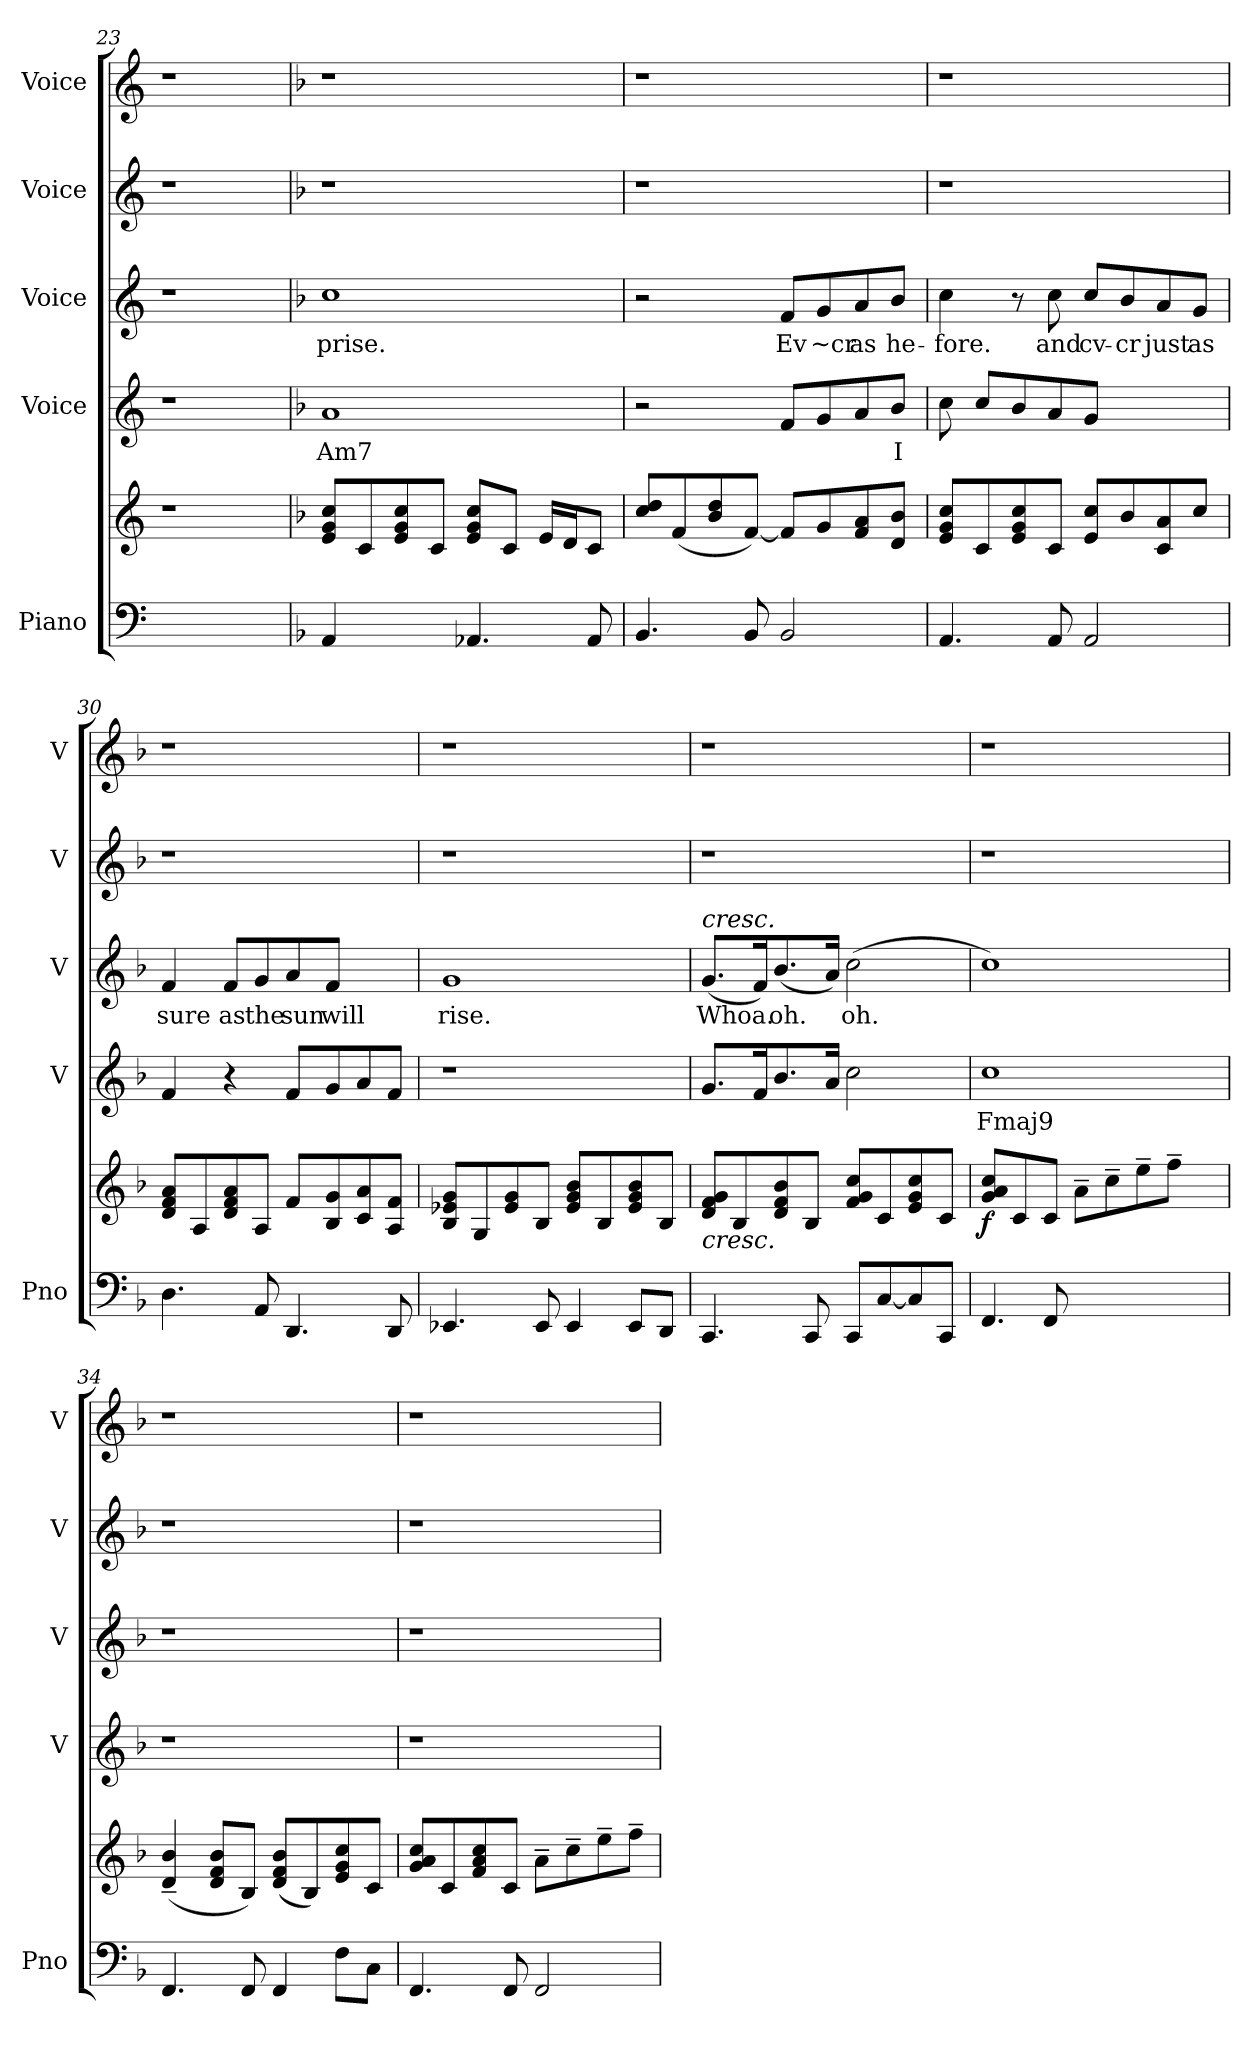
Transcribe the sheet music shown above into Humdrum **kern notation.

**kern	**kern	**dynam	**kern	**text	**kern	**text	**kern	**kern
*part5	*part5	*part5	*part4	*part4	*part3	*part3	*part2	*part1
*staff6	*staff5	*staff5/6	*staff4	*staff4	*staff3	*staff3	*staff2	*staff1
*I"Piano	*	*	*I"Voice	*	*I"Voice	*	*I"Voice	*I"Voice
*I'Pno	*	*	*I'V	*	*I'V	*	*I'V	*I'V
!!LO:LB:g=z
*clefF4	*clefG2	*	*clefG2	*	*clefG2	*	*clefG2	*clefG2
*k[]	*k[]	*	*k[]	*	*k[]	*	*k[]	*k[]
=23	=23	=23	=23	=23	=23	=23	=23	=23
1ryy	1r	.	1r	.	1r	.	1r	1r
=24	=24	=24	=24	=24	=24	=24	=24	=24
1ryy	1r	.	1r	.	1r	.	1r	1r
!!LO:PB:g=z
=27	=27	=27	=27	=27	=27	=27	=27	=27
*k[b-]	*k[b-]	*	*k[b-]	*	*k[b-]	*	*k[b-]	*k[b-]
*^	*	*	*	*	*	*	*	*
!	!	!	!	!	!LO:LY:b	!	!LO:LY:b	!	!
4AA/	2ryy	8e/ 8g/ 8cc/L	.	1a	Am7	1cc	prise.	1r	1r
.	.	8c/	.	.	.	.	.	.	.
2.ryy	.	8e/ 8g/ 8cc/	.	.	.	.	.	.	.
.	.	8c/J	.	.	.	.	.	.	.
.	4.AA-X/	8e/ 8g/ 8cc/L	.	.	.	.	.	.	.
.	.	8c/J	.	.	.	.	.	.	.
.	.	16e/LL	.	.	.	.	.	.	.
.	.	16d/J	.	.	.	.	.	.	.
.	8AA-/	8c/J	.	.	.	.	.	.	.
*v	*v	*	*	*	*	*	*	*	*
=28	=28	=28	=28	=28	=28	=28	=28	=28
4.BB-/	8cc/ 8dd/L	.	2r	.	2rcc	.	1r	1r
.	(<8f/	.	.	.	.	.	.	.
.	8b-/ 8dd/	.	.	.	.	.	.	.
8BB-/	[<8f/J)	.	.	.	.	.	.	.
!	!	!	!	!	!	!LO:LY:b	!	!
2BB-/	8f/L]	.	8f/L	.	8f/L	Ev	.	.
!	!	!	!	!	!	!LO:LY:b	!	!
.	8g/	.	8g/	.	8g/	~cr	.	.
!	!	!	!	!	!	!LO:LY:b	!	!
.	8f/ 8a/	.	8a/	.	8a/	as	.	.
!	!	!	!	!LO:LY:b	!	!LO:LY:b	!	!
.	8d/ 8b-/J	.	8b-/J	I	8b-/J	he-	.	.
=29	=29	=29	=29	=29	=29	=29	=29	=29
!	!	!	!	!	!	!LO:LY:b	!	!
4.AA/	8e/ 8g/ 8cc/L	.	8cc\	.	4cc\	-fore.	1r	1r
.	8c/	.	8cc/L	.	.	.	.	.
.	8e/ 8g/ 8cc/	.	8b-/	.	8r	.	.	.
!	!	!	!	!	!	!LO:LY:b	!	!
8AA/	8c/J	.	8a/	.	8cc\	and	.	.
!	!	!	!	!	!	!LO:LY:b	!	!
2AA/	8e/ 8cc/L	.	8g/J	.	8cc/L	cv-	.	.
!	!	!	!	!	!	!LO:LY:b	!	!
.	8b-/	.	4.ryy	.	8b-/	-cr	.	.
!	!	!	!	!	!	!LO:LY:b	!	!
.	8c/ 8a/	.	.	.	8a/	just	.	.
!	!	!	!	!	!	!LO:LY:b	!	!
.	8cc/J	.	.	.	8g/J	as	.	.
!!LO:LB:g=z
=30	=30	=30	=30	=30	=30	=30	=30	=30
!	!	!	!	!	!	!LO:LY:b	!	!
4.D\	8d/ 8f/ 8a/L	.	4f/	.	4f/	sure	1r	1r
.	8A/	.	.	.	.	.	.	.
!	!	!	!	!	!	!LO:LY:b	!	!
.	8d/ 8f/ 8a/	.	4r	.	8f/L	as	.	.
!	!	!	!	!	!	!LO:LY:b	!	!
8AA/	8A/J	.	.	.	8g/	the	.	.
!	!	!	!	!	!	!LO:LY:b	!	!
4.DD/	8f/L	.	8f/L	.	8a/	sun	.	.
!	!	!	!	!	!	!LO:LY:b	!	!
.	8B-/ 8g/	.	8g/	.	8f/J	will	.	.
.	8c/ 8a/	.	8a/	.	4ryy	.	.	.
8DD/	8A/ 8f/J	.	8f/J	.	.	.	.	.
=31	=31	=31	=31	=31	=31	=31	=31	=31
!	!	!	!	!	!	!LO:LY:b	!	!
4.EE-X/	8B-/ 8e-X/ 8g/L	.	1r	.	1g	rise.	1r	1r
.	8G/	.	.	.	.	.	.	.
.	8e-/ 8g/	.	.	.	.	.	.	.
8EE-/	8B-/J	.	.	.	.	.	.	.
4EE-/	8e-/ 8g/ 8b-/L	.	.	.	.	.	.	.
.	8B-/	.	.	.	.	.	.	.
8EE-/L	8e-/ 8g/ 8b-/	.	.	.	.	.	.	.
8DD/J	8B-/J	.	.	.	.	.	.	.
=32	=32	=32	=32	=32	=32	=32	=32	=32
!	!	!	!	!	!LO:TX:a:i:t=cresc.	!	!	!
!	!LO:TX:b:i:t=cresc.	!	!	!	!	!	!	!
!	!	!	!	!	!	!LO:LY:b	!	!
4.CC/	8d/ 8f/ 8g/L	.	8.g/L	.	(<8.g/L	Whoa.	1r	1r
.	8B-/	.	.	.	.	.	.	.
.	.	.	16f/k	.	16f/k)	.	.	.
!	!	!	!	!	!	!LO:LY:b	!	!
.	8d/ 8f/ 8b-/	.	8.b-/	.	(<8.b-/	oh.	.	.
8CC/	8B-/J	.	.	.	.	.	.	.
.	.	.	16a/Jk	.	16a/Jk)	.	.	.
!	!	!	!	!	!	!LO:LY:b	!	!
8CC/L	8f/ 8g/ 8cc/L	.	2cc\	.	(>2cc\	oh.	.	.
[>8C/	8c/	.	.	.	.	.	.	.
8C/]	8e/ 8g/ 8cc/	.	.	.	.	.	.	.
8CC/J	8c/J	.	.	.	.	.	.	.
!!LO:LB:g=z
=33	=33	=33	=33	=33	=33	=33	=33	=33
*^	*	*	*	*	*	*	*	*
!	!	!	!LO:DY:b	!	!LO:LY:b	!	!	!	!
4.FF/	4ryy	8g/ 8a/ 8cc/L	f	1cc	Fmaj9	1cc)	.	1r	1r
.	.	8c/	.	.	.	.	.	.	.
.	8FF/	8c/J	.	.	.	.	.	.	.
2ryy	2ryy	8a~>\L	.	.	.	.	.	.	.
.	.	8cc~>\	.	.	.	.	.	.	.
.	.	8ee~>\	.	.	.	.	.	.	.
.	.	8ff~>\J	.	.	.	.	.	.	.
8ryy	8ryy	8ryy	.	.	.	.	.	.	.
*v	*v	*	*	*	*	*	*	*	*
=34	=34	=34	=34	=34	=34	=34	=34	=34
4.FF/	(>4d/~< 4b-/~<	.	1r	.	1r	.	1r	1r
.	8d/ 8f/ 8b-/L	.	.	.	.	.	.	.
8FF/	8B-/J)	.	.	.	.	.	.	.
4FF/	(>8d/ 8f/ 8b-/L	.	.	.	.	.	.	.
.	8B-/)	.	.	.	.	.	.	.
8F\L	8e/ 8g/ 8cc/	.	.	.	.	.	.	.
8C\J	8c/J	.	.	.	.	.	.	.
=35	=35	=35	=35	=35	=35	=35	=35	=35
4.FF/	8g/ 8a/ 8cc/L	.	1r	.	1r	.	1r	1r
.	8c/	.	.	.	.	.	.	.
.	8f/ 8a/ 8cc/	.	.	.	.	.	.	.
8FF/	8c/J	.	.	.	.	.	.	.
2FF/	8a~>\L	.	.	.	.	.	.	.
.	8cc~>\	.	.	.	.	.	.	.
.	8ee~>\	.	.	.	.	.	.	.
.	8ff~>\J	.	.	.	.	.	.	.
=	=	=	=	=	=	=	=	=
*-	*-	*-	*-	*-	*-	*-	*-	*-
